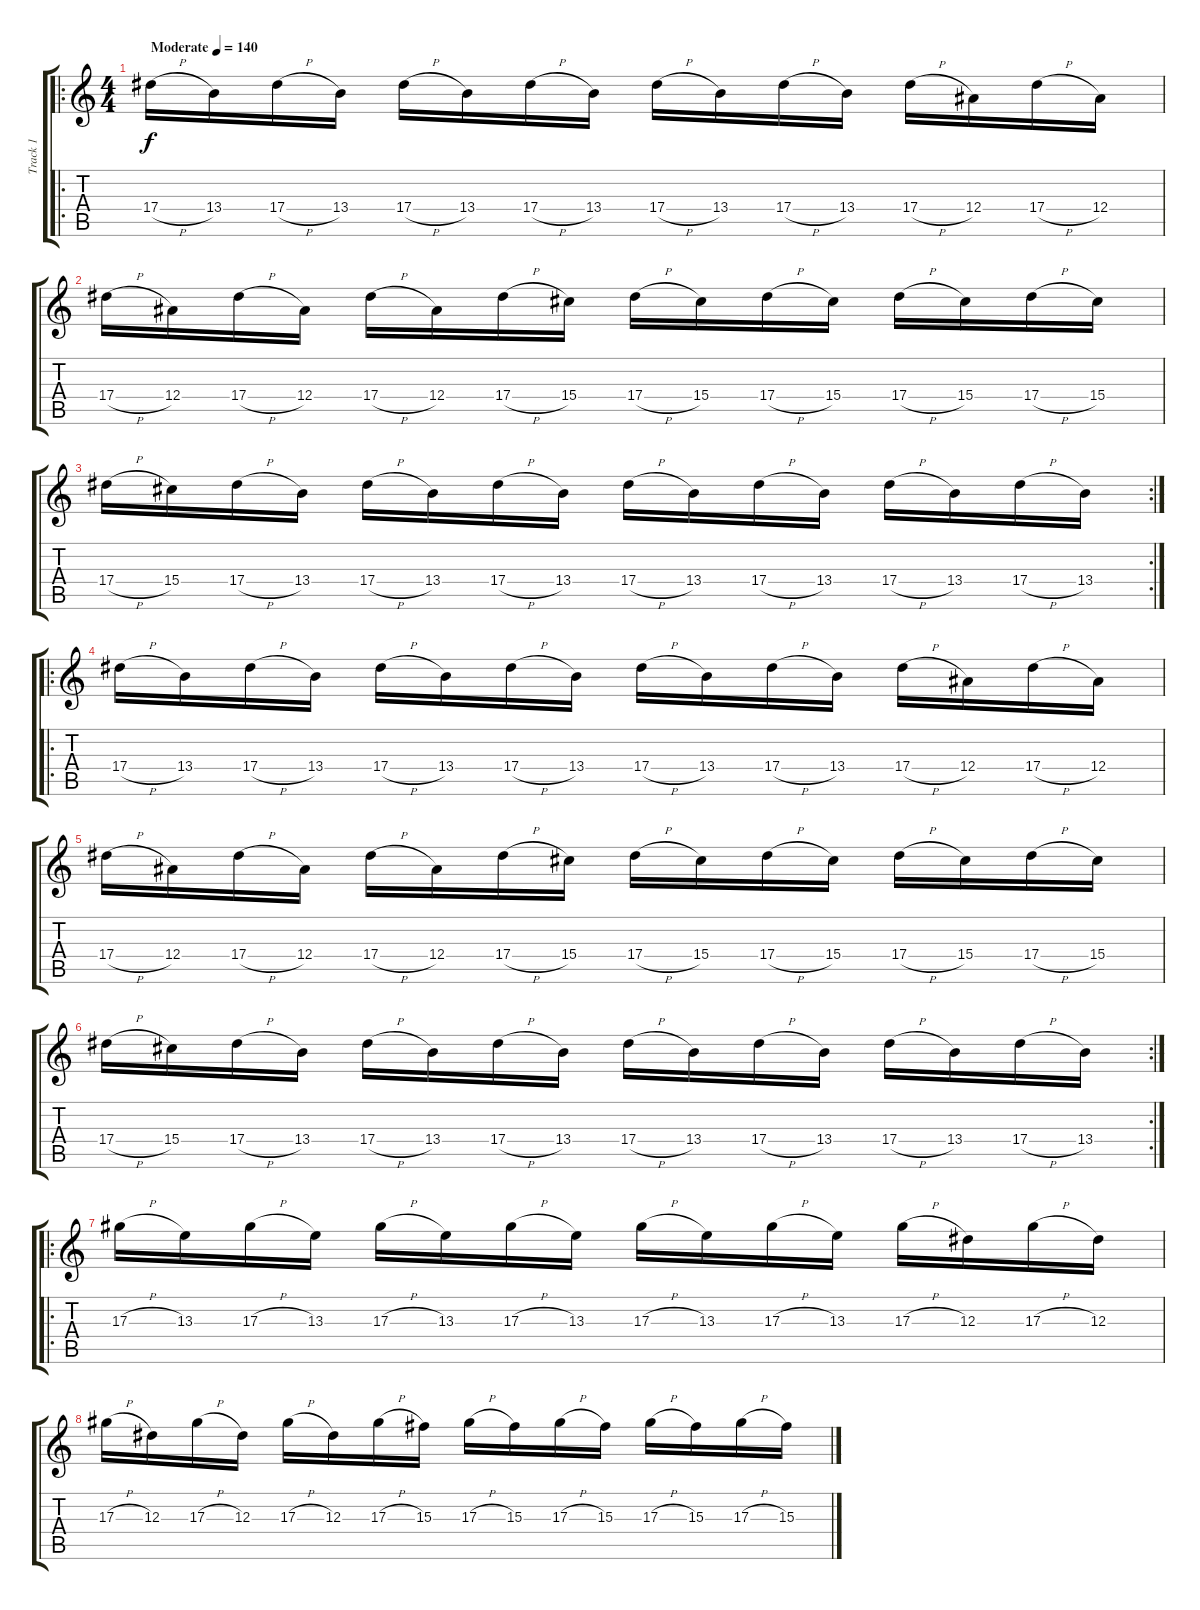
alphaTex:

\track ("Track 1" "Track 1") {instrument distortionguitar}
\staff {score tabs}
\tuning (C4 G3 Eb3 Bb2 F2 C2) {hide}
\ro
\ts (4 4)
\tempo (140 "Moderate")
\clef g2
\ks c
17.4{h}.16{dy f instrument distortionguitar} 13.4.16 17.4{h}.16 13.4.16 17.4{h}.16 13.4.16 17.4{h}.16 13.4.16 17.4{h}.16 13.4.16 17.4{h}.16 13.4.16 17.4{h}.16 12.4.16 17.4{h}.16 12.4.16 |
17.4{h}.16 12.4.16 17.4{h}.16 12.4.16 17.4{h}.16 12.4.16 17.4{h}.16 15.4.16 17.4{h}.16 15.4.16 17.4{h}.16 15.4.16 17.4{h}.16 15.4.16 17.4{h}.16 15.4.16 |
\rc 2
17.4{h}.16 15.4.16 17.4{h}.16 13.4.16 17.4{h}.16 13.4.16 17.4{h}.16 13.4.16 17.4{h}.16 13.4.16 17.4{h}.16 13.4.16 17.4{h}.16 13.4.16 17.4{h}.16 13.4.16 |
\ro
17.4{h}.16 13.4.16 17.4{h}.16 13.4.16 17.4{h}.16 13.4.16 17.4{h}.16 13.4.16 17.4{h}.16 13.4.16 17.4{h}.16 13.4.16 17.4{h}.16 12.4.16 17.4{h}.16 12.4.16 |
17.4{h}.16 12.4.16 17.4{h}.16 12.4.16 17.4{h}.16 12.4.16 17.4{h}.16 15.4.16 17.4{h}.16 15.4.16 17.4{h}.16 15.4.16 17.4{h}.16 15.4.16 17.4{h}.16 15.4.16 |
\rc 2
17.4{h}.16 15.4.16 17.4{h}.16 13.4.16 17.4{h}.16 13.4.16 17.4{h}.16 13.4.16 17.4{h}.16 13.4.16 17.4{h}.16 13.4.16 17.4{h}.16 13.4.16 17.4{h}.16 13.4.16 |
\ro
17.3{h}.16 13.3.16 17.3{h}.16 13.3.16 17.3{h}.16 13.3.16 17.3{h}.16 13.3.16 17.3{h}.16 13.3.16 17.3{h}.16 13.3.16 17.3{h}.16 12.3.16 17.3{h}.16 12.3.16 |
17.3{h}.16 12.3.16 17.3{h}.16 12.3.16 17.3{h}.16 12.3.16 17.3{h}.16 15.3.16 17.3{h}.16 15.3.16 17.3{h}.16 15.3.16 17.3{h}.16 15.3.16 17.3{h}.16 15.3.16
